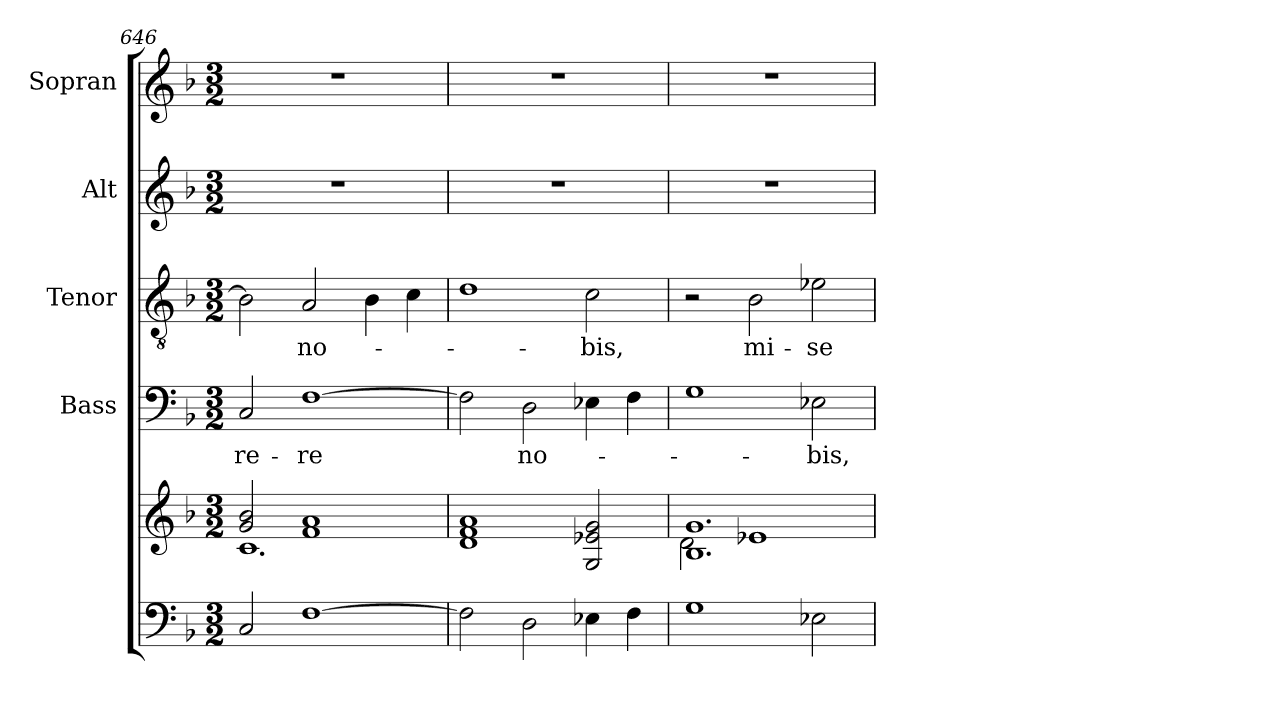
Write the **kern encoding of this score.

**kern	**kern	**kern	**text	**kern	**text	**kern	**kern
*part5	*part5	*part4	*part4	*part3	*part3	*part2	*part1
*staff6	*staff5	*staff4	*staff4	*staff3	*staff3	*staff2	*staff1
*	*	*I"Bass	*	*I"Tenor	*	*I"Alt	*I"Sopran
*	*	*I'B.	*	*I'T.	*	*I'A.	*I'S.
*clefF4	*clefG2	*clefF4	*	*clefGv2	*	*clefG2	*clefG2
*k[b-]	*k[b-]	*k[b-]	*	*k[b-]	*	*k[b-]	*k[b-]
*F:	*F:	*F:	*	*F:	*	*F:	*F:
*M3/2	*M3/2	*M3/2	*	*M3/2	*	*M3/2	*M3/2
=646	=646	=646	=646	=646	=646	=646	=646
*	*^	*	*	*	*	*	*
!	!	!	!	!LO:LY:b	!	!	!	!
2C/	2g/ 2b-/	1.c	2C/	-re-	2B-\]	.	1.r	1.r
!	!	!	!	!LO:LY:b	!	!LO:LY:b	!	!
[1F	1f 1a	.	[1F	-re	2A/	no-	.	.
.	.	.	.	.	4B-\	.	.	.
.	.	.	.	.	4c\	.	.	.
*	*v	*v	*	*	*	*	*	*
=647	=647	=647	=647	=647	=647	=647	=647
2F\]	1d 1f 1a	2F\]	.	1d	.	1.r	1.r
!	!	!	!LO:LY:b	!	!	!	!
2D\	.	2D\	no-	.	.	.	.
!	!	!	!	!	!LO:LY:b	!	!
4E-X\	2G/ 2e-X/ 2g/	4E-X\	.	2c\	-bis,	.	.
4F\	.	4F\	.	.	.	.	.
=648	=648	=648	=648	=648	=648	=648	=648
*	*^	*	*	*	*	*	*
1G	1.B- 1.g	2d\	1G	.	2r	.	1.r	1.r
!	!	!	!	!	!	!LO:LY:b	!	!
.	.	1e-X	.	.	2B-\	mi-	.	.
!	!	!	!	!LO:LY:b	!	!LO:LY:b	!	!
2E-X\	.	.	2E-X\	-bis,	2e-X\	-se-	.	.
*	*v	*v	*	*	*	*	*	*
=	=	=	=	=	=	=	=
*-	*-	*-	*-	*-	*-	*-	*-
